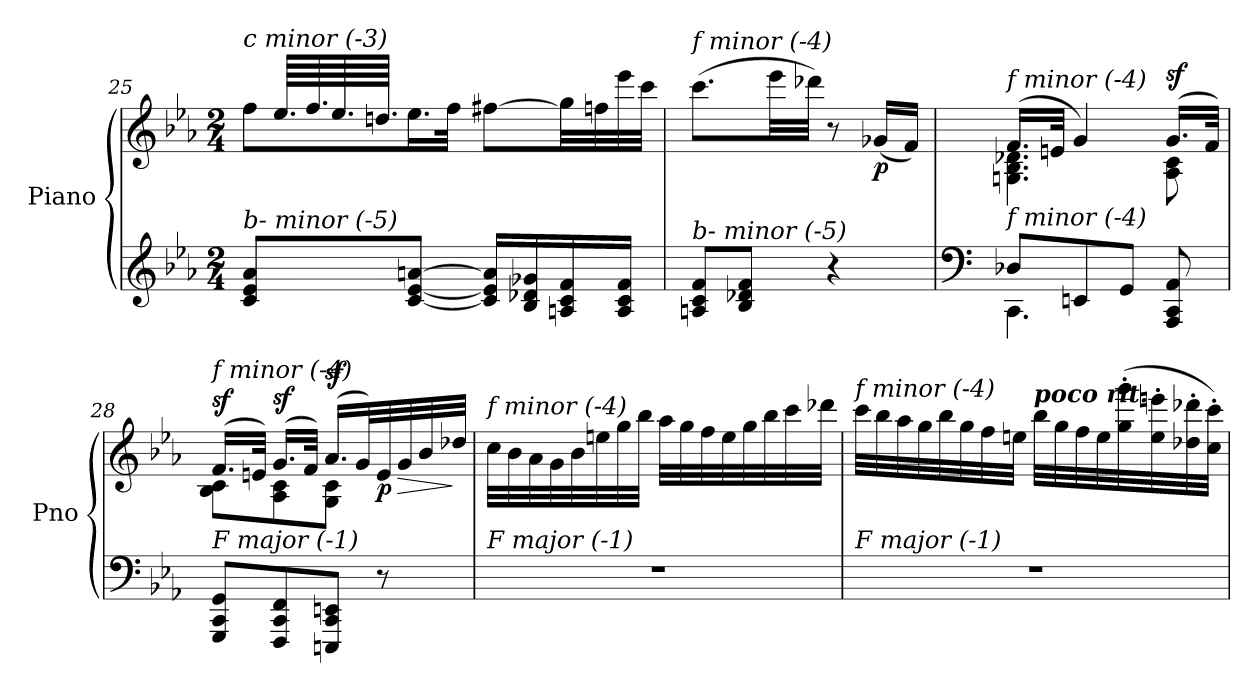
**kern	**kern	**dynam
*part1	*part1	*part1
*staff2	*staff1	*staff1/2
*I"Piano	*	*
*I'Pno	*	*
*clefG2	*clefG2	*
*k[b-e-a-]	*k[b-e-a-]	*
*M2/4	*M2/4	*
=25	=25	=25
*^	*^	*
!	!	!LO:TX:i:t=c minor (-3)	!	!
!LO:TX:i:t=b- minor (-5)	!	!	!	!
16ryy	8c/ 8e-/ 8a-/L	8ff\L	16ryy	.
*	*	*	*Xtuplet	*
16ryy	.	.	96.ee-/LLL	.
.	.	.	96.ff/	.
.	.	.	96.ee-/	.
.	.	.	96.ddn/JJJ	.
4.ryy	[8c/ [8e-/ [8an/J	16.ee-\L	4.ryy	.
.	.	32ff\JJk	.	.
.	16c/] 16e-/] 16a/]LL	[8ff#Xi\L	.	.
.	16B-/ 16d-X/ 16g-X/	.	.	.
.	16An/ 16c/ 16f/	32gg-\LL]	.	.
.	.	32ff\	.	.
.	16A/ 16c/ 16f/JJ	32eee-\	.	.
.	.	32ccc\JJJ	.	.
*v	*v	*	*	*
*	*v	*v	*
!!LO:LB:g=z
=26	=26	=26
!	!LO:TX:i:t=f minor (-4)	!
!LO:TX:i:t=b- minor (-5)	!	!
!	!	!LO:DY:b
8An/ 8c/ 8f/L	(8.ccc\L	other-dynamics
8B-/ 8d-X/ 8f/J	.	.
.	32eee-\LL	.
.	32ddd-X\JJJ)	.
4r	8r	.
!	!	!LO:DY:b
.	(16g-X/LL	p
.	16f/JJ)	.
!!LO:PB:g=z
=27	=27	=27
*clefF4	*	*
*^	*^	*
*	*	*	*^	*
!	!	!LO:TX:i:t=f minor (-4)	!	!	!
!LO:TX:i:t=f minor (-4)	!	!	!	!	!
8D-X/L	4.CC\	(>16.f/LL	4.Gn\ 4.B-\ 4.d-X\	4.ryy	.
!	!	!	!	!	!LO:DY:b
.	.	32en/JJk	.	.	other-dynamics
8EEn/	.	4g/)	.	.	.
8GG/J	.	.	.	.	.
!	!	!	!	!	!LO:DY:a
8AAA-/ 8CC/ 8AA-/	8ryy	(16.g/LL	8A-\ 8c\	8ryy	sf
.	.	32f/JJk)	.	.	.
*	*	*	*v	*v	*
=28	=28	=28	=28	=28
!	!	!LO:TX:i:t=f minor (-4)	!	!
!LO:TX:i:t=F major (-1)	!	!	!	!
!	!	!	!	!LO:DY:a
4.ryy	8GGG/ 8CC/ 8GG/L	(16.f/LL	8B-\ 8c\L	sf
.	.	32en/JJk)	.	.
!	!	!	!	!LO:DY:a
.	8FFF/ 8CC/ 8FF/	(16.g/LL	8A-\ 8c\	sf
.	.	32f/JJk)	.	.
!	!	!	!	!LO:DY:a
.	8EEEn/ 8CC/ 8EEn/J	(16.a-/LL	8G\ 8c\J	sf
.	.	32g/L)	.	.
!	!	!	!	!LO:DY:b
8ryy	8r	32e/	8ryy	p
!	!	!	!	!LO:HP:b
.	.	32g/	.	>
.	.	32b-/	.	.
.	.	32dd-X/JJJ	.	]
*v	*v	*	*	*
*	*v	*v	*
=29	=29	=29
!	!LO:TX:i:t=f minor (-4)	!
!LO:TX:i:t=F major (-1)	!	!
2r	32cc\LLL	.
.	32b-\	.
.	32a-\	.
.	32g\	.
.	32b-\	.
.	32een\	.
.	32gg\	.
.	32bb-\JJJ	.
.	32aa-\LLL	.
.	32gg\	.
.	32ff\	.
.	32ee\	.
.	32gg\	.
.	32bb-\	.
.	32ccc\	.
.	32ddd-X\JJJ	.
!!LO:LB:g=z
=30	=30	=30
!	!LO:TX:i:t=f minor (-4)	!
!LO:TX:i:t=F major (-1)	!	!
2r	32ccc\LLL	.
.	32bb-\	.
.	32aa-\	.
.	32gg\	.
.	32bb-\	.
.	32gg\	.
.	32ff\	.
.	32een\JJJ	.
!	!LO:TX:a:Bi:t=poco rit.	!
.	32bb-\LLL	.
.	32gg\	.
.	32ff\	.
.	32ee\	.
!	!	!LO:DY:b
.	(32gg\' 32ggg\'	other-dynamics
.	32ee\' 32eeen\'	.
.	32dd-X\' 32ddd-X\'	.
.	32cc\' 32ccc\'JJJ)	.
=	=	=
*-	*-	*-
